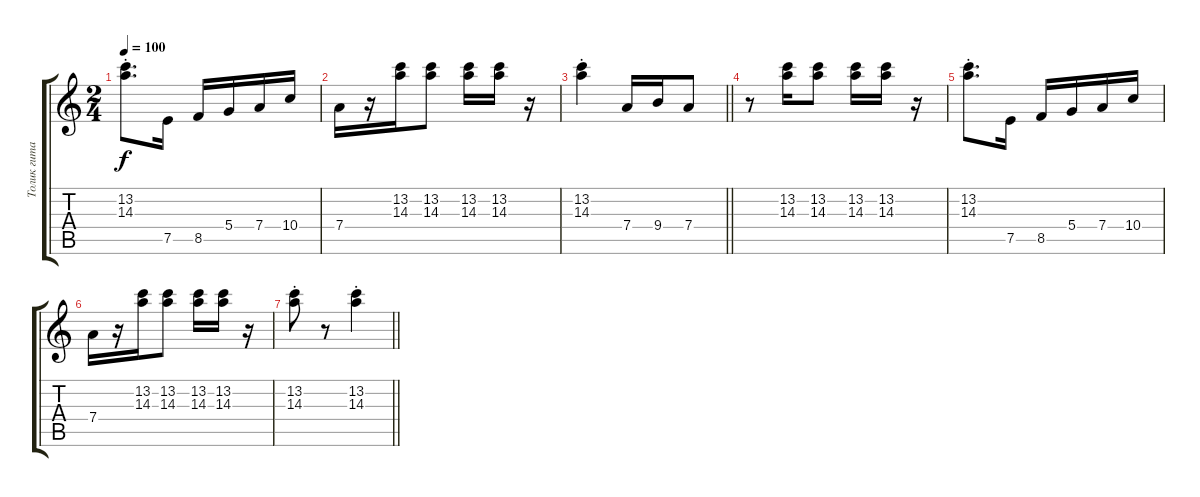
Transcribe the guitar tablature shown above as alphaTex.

\track ("Толик гитара" "Толик гита") {instrument distortionguitar}
\staff {score tabs}
\tuning (E4 B3 G3 D3 A2 E2) {hide}
\ts (2 4)
\tempo 100
\clef g2
\ks c
(13.2{st} 14.3{st}).8{d dy f} 7.5.16 8.5.16 5.4.16 7.4.16 10.4.16 |
7.4.16 r.16 (13.2 14.3).16 (13.2 14.3).8 (13.2 14.3).16 (13.2 14.3).16 r.16 |
\barLineRight lightlight
(13.2{st} 14.3{st}).4 7.4.16 9.4.16 7.4.8 |
r.8 (13.2 14.3).16 (13.2 14.3).8 (13.2 14.3).16 (13.2 14.3).16 r.16 |
(13.2{st} 14.3{st}).8{d} 7.5.16 8.5.16 5.4.16 7.4.16 10.4.16 |
7.4.16 r.16 (13.2 14.3).16 (13.2 14.3).8 (13.2 14.3).16 (13.2 14.3).16 r.16 |
\barLineRight lightlight
(13.2{st} 14.3{st}).8 r.8 (13.2{st} 14.3{st}).4
